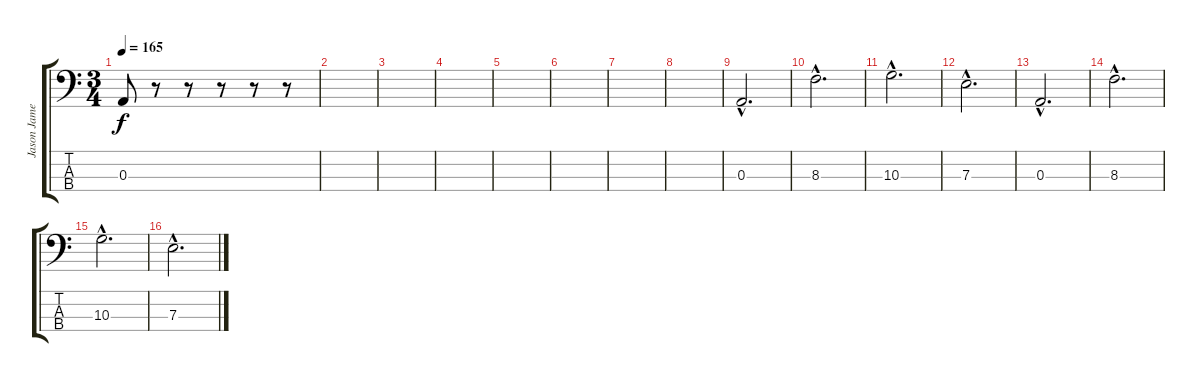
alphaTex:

\track ("Jason James" "Jason Jame") {instrument electricbasspick}
\staff {score tabs}
\tuning (G2 D2 A1 E1) {hide}
\ts (3 4)
\tempo 165
\clef f4
\ks c
0.3.8{dy f} r.8 r.8 r.8 r.8 r.8 |
|
|
|
|
|
|
|
0.3{hac}.2{d} |
8.3{hac}.2{d} |
10.3{hac}.2{d} |
7.3{hac}.2{d} |
0.3{hac}.2{d} |
8.3{hac}.2{d} |
10.3{hac}.2{d} |
7.3{hac}.2{d}
